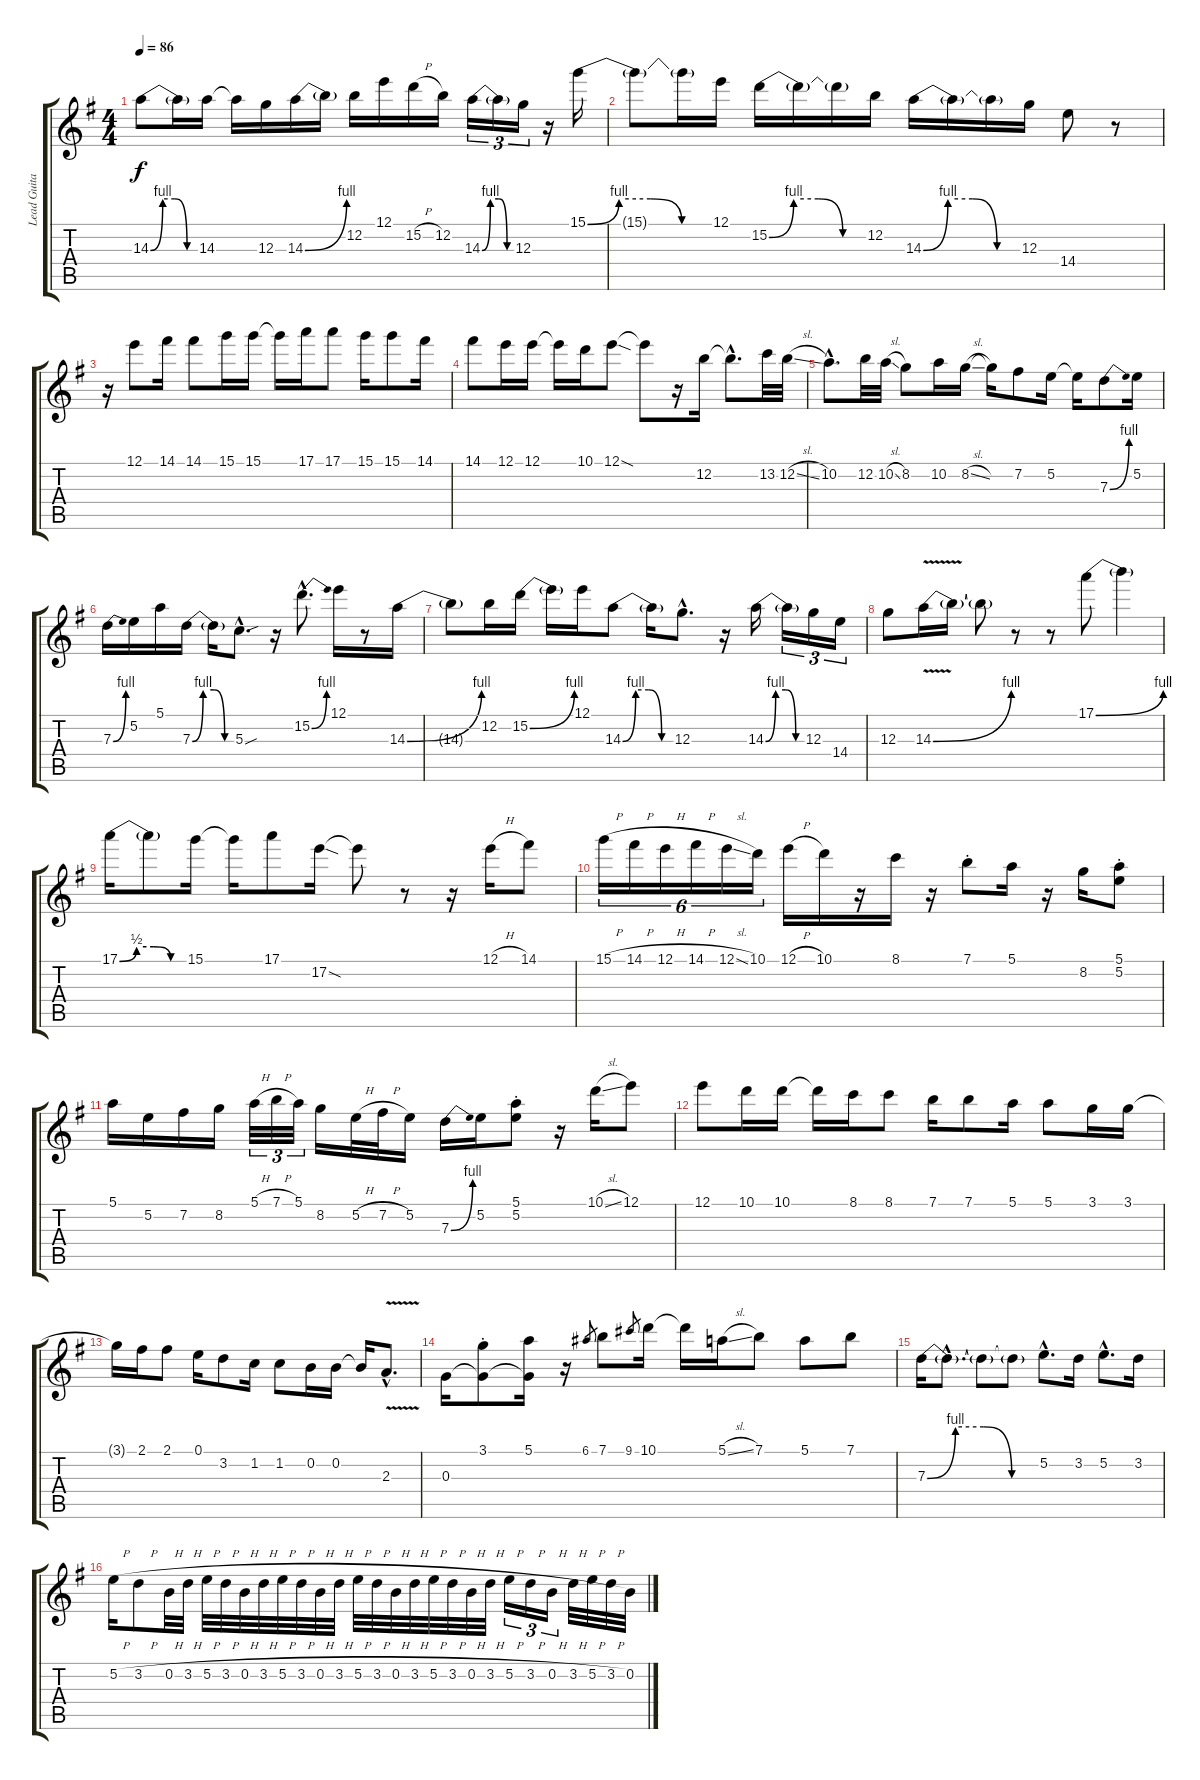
\track ("Lead Guitar" "Lead Guita") {instrument distortionguitar}
\staff {score tabs}
\tuning (E4 B3 G3 D3 A2 E2) {hide}
\ts (4 4)
\tempo 86
\clef g2
\ks g
14.3{be (custom 0 0 15 4 30 4 45 0 60 0)}.8{dy f} 14.3{t}.16 14.3.16 14.3{t}.16 12.3.16 14.3{be (bend 0 0 60 4)}.16 14.3{t}.16 12.2.16 12.1.16 15.2{h}.16 12.2.16 14.3{be (custom 0 0 15 4 30 4 45 0 60 0)}.16{tu (3 2)} 14.3{t}.16{tu (3 2)} 12.3.16{tu (3 2)} r.16 15.1{be (custom 0 0 15 4 30 4 45 0 60 0)}.16 |
15.1{t}.8 15.1{t}.16 12.1.16 15.2{be (custom 0 0 15 4 30 4 45 0 60 0)}.16 15.2{t}.16 15.2{t}.16 12.2.16 14.3{be (custom 0 0 15 4 30 4 45 0 60 0)}.16 14.3{t}.16 14.3{t}.16 12.3.16 14.4.8 r.8 |
r.16 12.1.8 14.1.16 14.1.8 15.1.16 15.1.16 15.1{t}.16 17.1.16 17.1.8 15.1.16 15.1.8 14.1.16 |
14.1.8 12.1.16 12.1.16 12.1{t}.16 10.1.16 12.1{sod}.8 12.1{t}.8 r.16 12.2.16 12.2{hac t}.8{d} 13.2.32 12.2{sl}.32 |
10.2{hac}.8{d} 12.2.32 10.2{sl}.32 8.2.8 10.2.16 8.2{sl}.16 8.2{t}.16 7.2.8 5.2.16 5.2{t}.16 7.3{be (bend 0 0 60 4)}.8 5.2.16 |
7.3{be (bend 0 0 60 4)}.16 5.2.16 5.1.16 7.3{be (custom 0 0 15 4 30 4 45 0 60 0)}.16 7.3{t}.16 5.3{sou hac}.8{d} r.16 15.2{be (bend 0 0 60 4) hac}.8{d} 12.1.16 r.8 14.3{be (bend 0 0 60 4)}.16 |
14.3{t}.8 12.2.16 15.2{be (bend 0 0 60 4)}.16 15.2{t}.16 12.1.16 14.3{be (custom 0 0 15 4 30 4 45 0 60 0)}.8 14.3{t}.16 12.3{hac}.8{d} r.16 14.3{be (custom 0 0 15 4 30 4 45 0 60 0)}.16 14.3{t}.16{tu (3 2)} 12.3.16{tu (3 2)} 14.4.16{tu (3 2)} |
12.3.8 14.3{be (bend 0 0 60 4) v}.16 14.3{t}.16 14.3{t}.8 r.8 r.8 17.1{be (bend 0 0 60 4)}.8 17.1{t}.4 |
17.1{be (custom 0 0 15 2 30 2 45 0 60 0)}.16 17.1{t}.8 15.1.16 15.1{t}.16 17.1.8 17.2{sod}.16 17.2{t}.8 r.8 r.16 12.1{h}.16 14.1.8 |
15.1{h}.16{tu (6 4)} 14.1{h}.16{tu (6 4)} 12.1{h}.16{tu (6 4)} 14.1{h}.16{tu (6 4)} 12.1{sl}.16{tu (6 4)} 10.1.16{tu (6 4)} 12.1{h}.16 10.1.16 r.16 8.1.16 r.16 7.1{st}.8 5.1.16 r.16 8.2.16 (5.1{st} 5.2{st}).8 |
5.1.16 5.2.16 7.2.16 8.2.16 5.1{h}.32{tu (3 2)} 7.1{h}.32{tu (3 2)} 5.1.32{tu (3 2)} 8.2.16 5.2{h}.32 7.2{h}.32 5.2.16 7.3{be (bend 0 0 60 4)}.16 5.2.16 (5.1{st} 5.2{st}).8 r.16 10.1{sl}.16 12.1.8 |
12.1.8 10.1.16 10.1.16 10.1{t}.16 8.1.16 8.1.8 7.1.16 7.1.8 5.1.16 5.1.8 3.1.16 3.1.16 |
3.1{t}.16 2.1.16 2.1.8 0.1.16 3.2.8 1.2.16 1.2.8 0.2.16 0.2.16 0.2{t}.16 2.3{v hac}.8{d} |
0.3.16 (3.1{st} 0.3{t}).8 (5.1 0.3{t}).16 r.16 6.1.8{gr} 7.1.8 9.1.8{gr} 10.1.16 10.1{t}.16 5.1{sl}.16 7.1.8 5.1.8 7.1.8 |
7.3{be (custom 0 0 15 4 30 4 45 0 60 0)}.16 7.3{hac t}.8{d} 7.3{t}.8 7.3{t}.8 5.2{hac}.8{d} 3.2.16 5.2{hac}.8{d} 3.2.16 |
5.2{h}.16 3.2{h}.8 0.2{h}.32 3.2{h}.32 5.2{h}.32 3.2{h}.32 0.2{h}.32 3.2{h}.32 5.2{h}.32 3.2{h}.32 0.2{h}.32 3.2{h}.32 5.2{h}.32 3.2{h}.32 0.2{h}.32 3.2{h}.32 5.2{h}.32 3.2{h}.32 0.2{h}.32 3.2{h}.32 5.2{h}.16{tu (3 2)} 3.2{h}.16{tu (3 2)} 0.2{h}.16{tu (3 2)} 3.2{h}.32 5.2{h}.32 3.2{h}.32 0.2{h}.32
